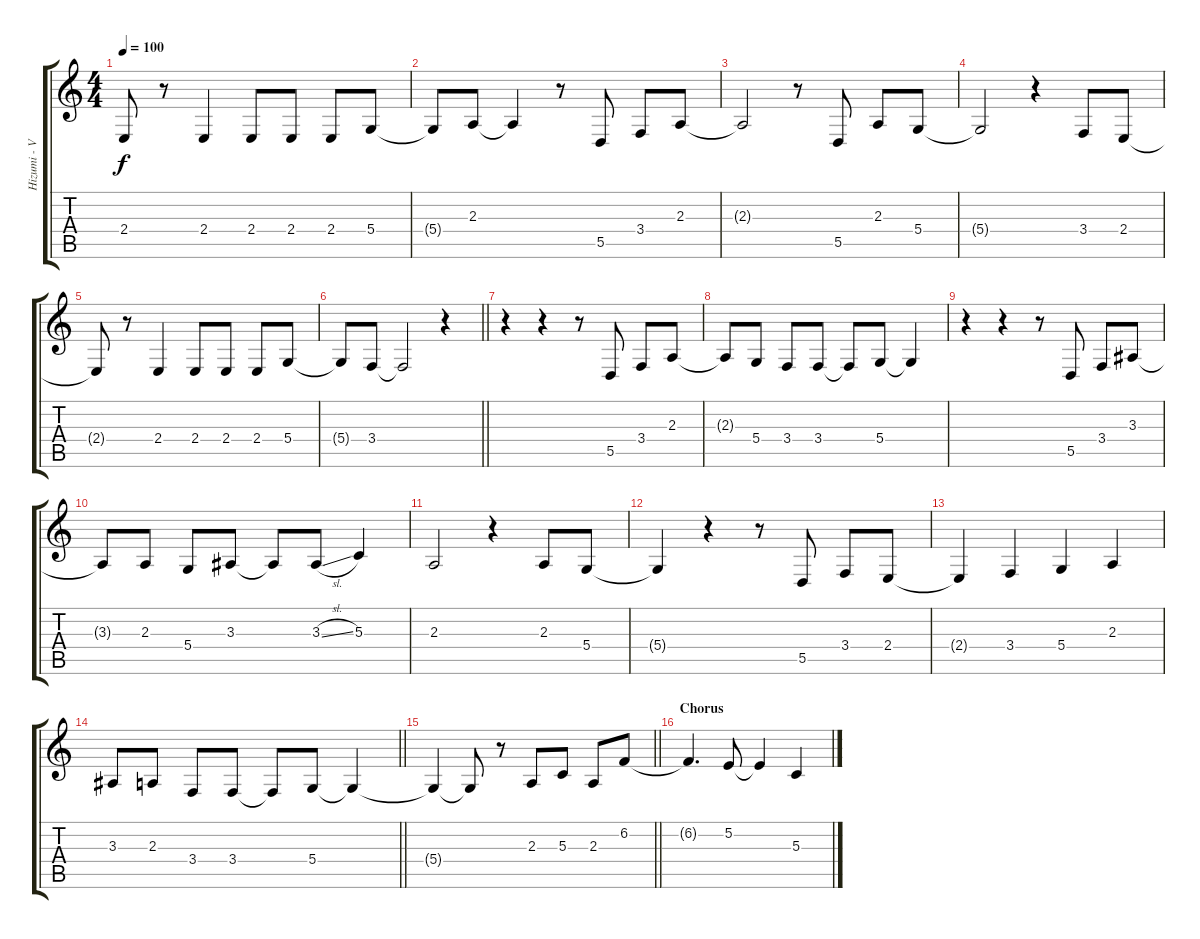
\track ("Hizumi - Vocals" "Hizumi - V") {instrument lead6voice}
\staff {score tabs}
\tuning (E4 B3 G3 D3 A2 D2) {hide}
\ts (4 4)
\tempo 100
\clef g2
\ks c
2.4{t}.8{dy f} r.8 2.4.4 2.4.8 2.4.8 2.4.8 5.4.8 |
5.4{t}.8 2.3.8 2.3{t}.4 r.8 5.5.8 3.4.8 2.3.8 |
2.3{t}.2 r.8 5.5.8 2.3.8 5.4.8 |
5.4{t}.2 r.4 3.4.8 2.4.8 |
2.4{t}.8 r.8 2.4.4 2.4.8 2.4.8 2.4.8 5.4.8 |
\barLineRight lightlight
5.4{t}.8 3.4.8 3.4{t}.2 r.4 |
\section ("" "")
r.4 r.4 r.8 5.5.8 3.4.8 2.3.8 |
2.3{t}.8 5.4.8 3.4.8 3.4.8 3.4{t}.8 5.4.8 5.4{t}.4 |
r.4 r.4 r.8 5.5.8 3.4.8 3.3.8 |
3.3{t}.8 2.3.8 5.4.8 3.3.8 3.3{t}.8 3.3{sl}.8 5.3.4 |
2.3.2 r.4 2.3.8 5.4.8 |
5.4{t}.4 r.4 r.8 5.5.8 3.4.8 2.4.8 |
2.4{t}.4 3.4.4 5.4.4 2.3.4 |
\barLineRight lightlight
3.3.8 2.3.8 3.4.8 3.4.8 3.4{t}.8 5.4.8 5.4{t}.4 |
\barLineRight lightlight
5.4{t}.4 5.4{t}.8 r.8 2.3.8 5.3.8 2.3.8 6.2.8 |
\section ("" "Chorus")
6.2{t}.4{d} 5.2.8 5.2{t}.4 5.3.4
